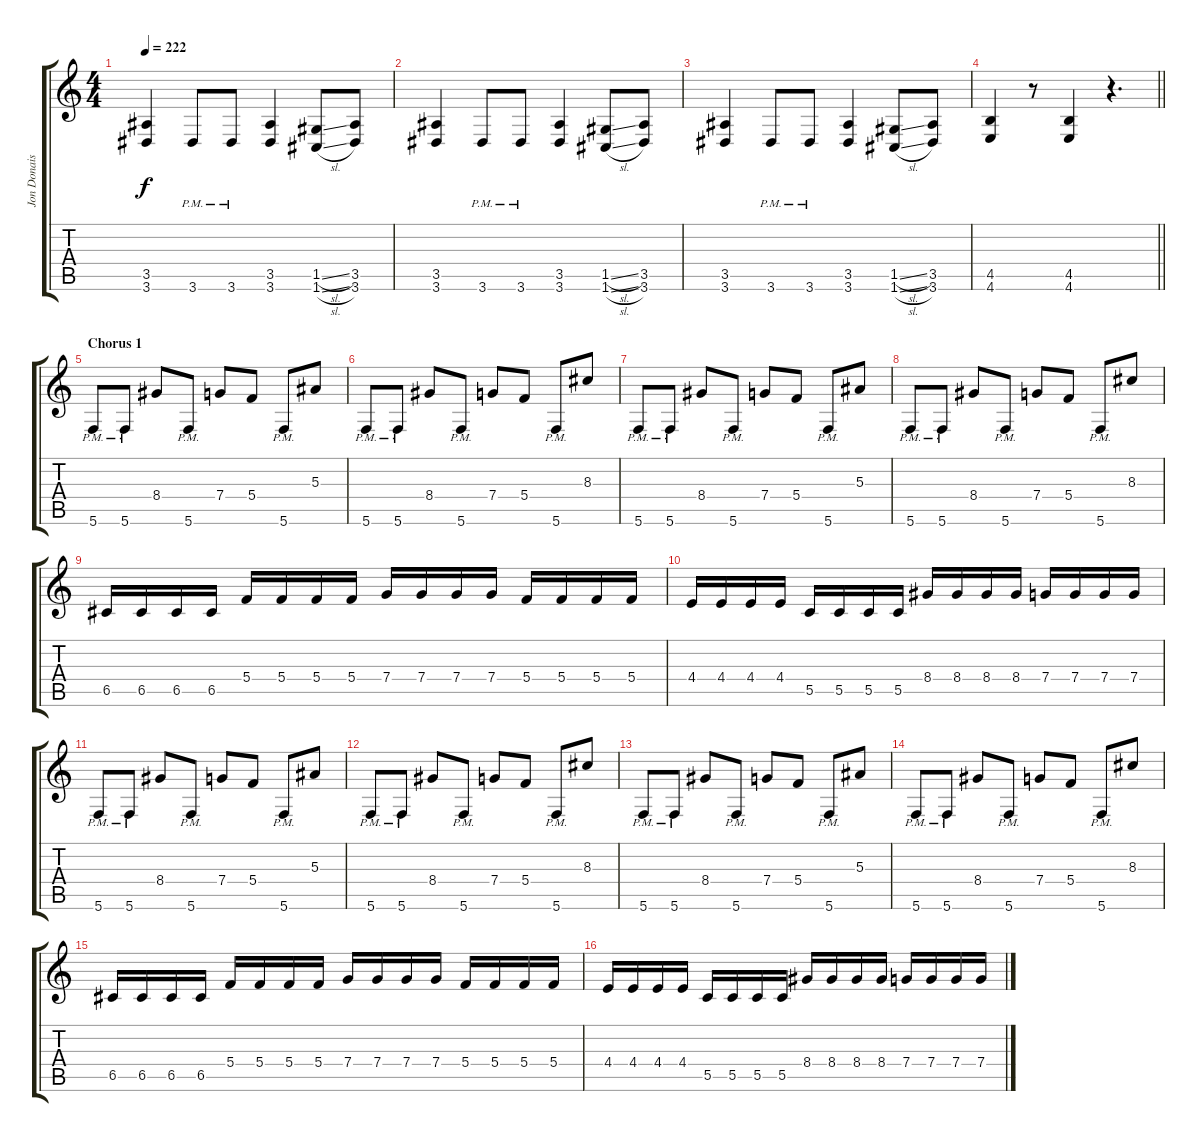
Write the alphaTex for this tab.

\track ("Jon Donais" "Jon Donais") {instrument distortionguitar}
\staff {score tabs}
\tuning (D4 A3 F3 C3 G2 C2) {hide}
\ts (4 4)
\tempo 222
\clef g2
\ks c
(3.5 3.6).4{dy f} 3.6{pm}.8 3.6{pm}.8 (3.5 3.6).4 (1.5{sl} 1.6{sl}).8 (3.5 3.6).8 |
(3.5 3.6).4 3.6{pm}.8 3.6{pm}.8 (3.5 3.6).4 (1.5{sl} 1.6{sl}).8 (3.5 3.6).8 |
(3.5 3.6).4 3.6{pm}.8 3.6{pm}.8 (3.5 3.6).4 (1.5{sl} 1.6{sl}).8 (3.5 3.6).8 |
\barLineRight lightlight
(4.5 4.6).4 r.8 (4.5 4.6).4 r.4{d} |
\section ("" "Chorus 1")
5.6{pm}.8 5.6{pm}.8 8.4.8 5.6{pm}.8 7.4.8 5.4.8 5.6{pm}.8 5.3.8 |
5.6{pm}.8 5.6{pm}.8 8.4.8 5.6{pm}.8 7.4.8 5.4.8 5.6{pm}.8 8.3.8 |
5.6{pm}.8 5.6{pm}.8 8.4.8 5.6{pm}.8 7.4.8 5.4.8 5.6{pm}.8 5.3.8 |
5.6{pm}.8 5.6{pm}.8 8.4.8 5.6{pm}.8 7.4.8 5.4.8 5.6{pm}.8 8.3.8 |
6.5.16 6.5.16 6.5.16 6.5.16 5.4.16 5.4.16 5.4.16 5.4.16 7.4.16 7.4.16 7.4.16 7.4.16 5.4.16 5.4.16 5.4.16 5.4.16 |
4.4.16 4.4.16 4.4.16 4.4.16 5.5.16 5.5.16 5.5.16 5.5.16 8.4.16 8.4.16 8.4.16 8.4.16 7.4.16 7.4.16 7.4.16 7.4.16 |
5.6{pm}.8 5.6{pm}.8 8.4.8 5.6{pm}.8 7.4.8 5.4.8 5.6{pm}.8 5.3.8 |
5.6{pm}.8 5.6{pm}.8 8.4.8 5.6{pm}.8 7.4.8 5.4.8 5.6{pm}.8 8.3.8 |
5.6{pm}.8 5.6{pm}.8 8.4.8 5.6{pm}.8 7.4.8 5.4.8 5.6{pm}.8 5.3.8 |
5.6{pm}.8 5.6{pm}.8 8.4.8 5.6{pm}.8 7.4.8 5.4.8 5.6{pm}.8 8.3.8 |
6.5.16 6.5.16 6.5.16 6.5.16 5.4.16 5.4.16 5.4.16 5.4.16 7.4.16 7.4.16 7.4.16 7.4.16 5.4.16 5.4.16 5.4.16 5.4.16 |
4.4.16 4.4.16 4.4.16 4.4.16 5.5.16 5.5.16 5.5.16 5.5.16 8.4.16 8.4.16 8.4.16 8.4.16 7.4.16 7.4.16 7.4.16 7.4.16
